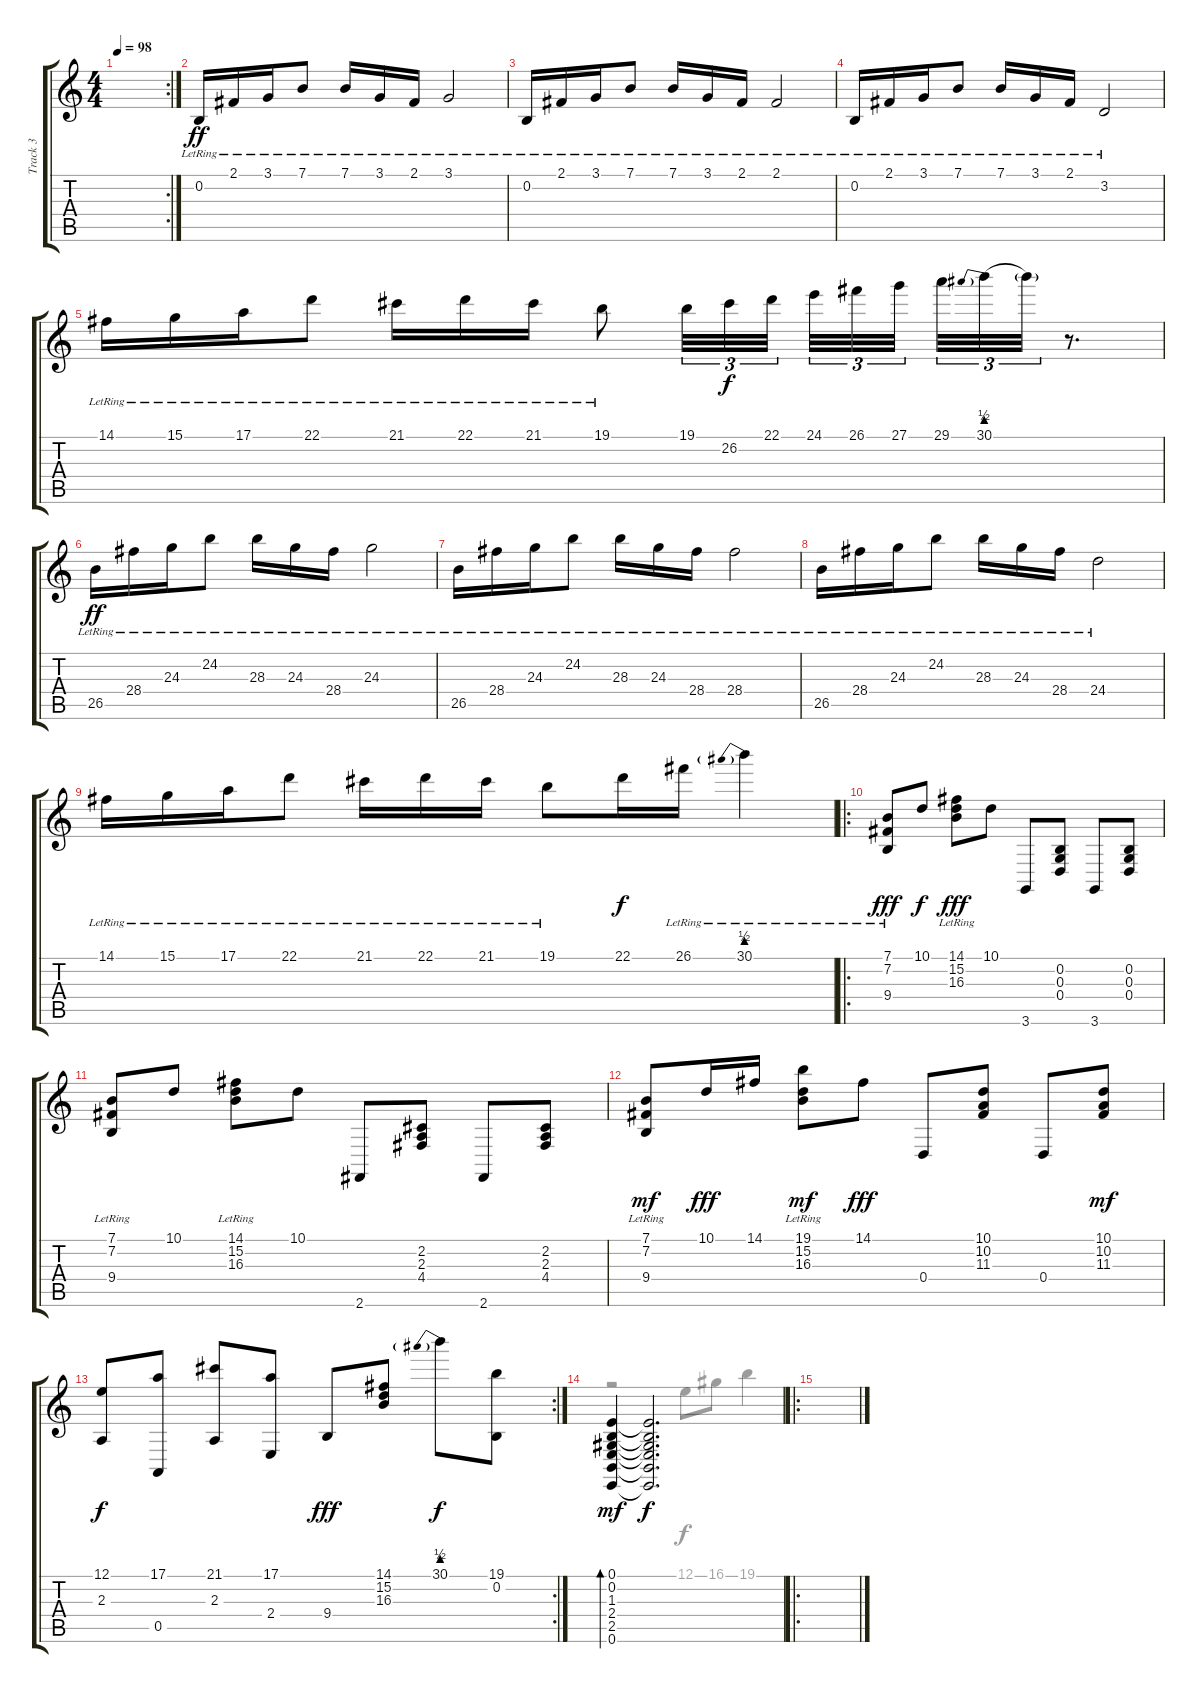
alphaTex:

\track ("Track 3" "Track 3") {instrument acousticgrandpiano}
\staff {score tabs}
\tuning (E4 B3 G3 D3 A2 E2) {hide}
\voice
\rc 2
\ts (4 4)
\tempo 98
\clef g2
\ks c
|
0.2{lr}.16{dy ff} 2.1{lr}.16 3.1{lr}.16 7.1{lr}.8 7.1{lr}.16 3.1{lr}.16 2.1{lr}.16 3.1{lr}.2 |
0.2{lr}.16 2.1{lr}.16 3.1{lr}.16 7.1{lr}.8 7.1{lr}.16 3.1{lr}.16 2.1{lr}.16 2.1{lr}.2 |
0.2{lr}.16 2.1{lr}.16 3.1{lr}.16 7.1{lr}.8 7.1{lr}.16 3.1{lr}.16 2.1{lr}.16 3.2{lr}.2 |
14.1{lr}.16 15.1{lr}.16 17.1{lr}.16 22.1{lr}.8 21.1{lr}.16 22.1{lr}.16 21.1{lr}.16 19.1{lr}.8 19.1.32{tu (3 2)} 26.2.32{tu (3 2) dy f} 22.1.32{tu (3 2) beam splitsecondary} 24.1.32{tu (3 2)} 26.1.32{tu (3 2)} 27.1.32{tu (3 2)} 29.1.32{tu (3 2)} 30.1{be (prebend 0 2 60 2)}.32{tu (3 2)} 30.1{t}.32{tu (3 2)} r.8{d} |
26.5{lr}.16{dy ff} 28.4{lr}.16 24.3{lr}.16 24.2{lr}.8 28.3{lr}.16 24.3{lr}.16 28.4{lr}.16 24.3{lr}.2 |
26.5{lr}.16 28.4{lr}.16 24.3{lr}.16 24.2{lr}.8 28.3{lr}.16 24.3{lr}.16 28.4{lr}.16 28.4{lr}.2 |
26.5{lr}.16 28.4{lr}.16 24.3{lr}.16 24.2{lr}.8 28.3{lr}.16 24.3{lr}.16 28.4{lr}.16 24.4{lr}.2 |
14.1{lr}.16 15.1{lr}.16 17.1{lr}.16 22.1{lr}.8 21.1{lr}.16 22.1{lr}.16 21.1{lr}.16 19.1{lr}.8 22.1.16{dy f} 26.1{lr}.16 30.1{be (prebend 0 2 60 2) lr}.4 |
\ro
(7.1{lr} 7.2{lr} 9.4{lr}).8{dy fff} 10.1.8{dy f} (14.1{lr} 15.2{lr} 16.3{lr}).8{dy fff} 10.1.8 3.6.8 (0.2 0.3 0.4).8 3.6.8 (0.2 0.3 0.4).8 |
(7.1{lr} 7.2{lr} 9.4{lr}).8 10.1.8 (14.1{lr} 15.2{lr} 16.3{lr}).8 10.1.8 2.6.8 (2.2 2.3 4.4).8 2.6.8 (2.2 2.3 4.4).8 |
(7.1{lr} 7.2{lr} 9.4{lr}).8{dy mf} 10.1.16{dy fff} 14.1.16 (19.1{lr} 15.2{lr} 16.3{lr}).8{dy mf} 14.1.8{dy fff} 0.4.8 (10.1 10.2 11.3).8 0.4.8 (10.1 10.2 11.3).8{dy mf} |
\rc 2
(12.1 2.3).8{dy f} (17.1 0.5).8 (21.1 2.3).8 (17.1 2.4).8 9.4.8{dy fff} (14.1 15.2 16.3).8 30.1{be (prebend 0 2 60 2)}.8{dy f} (19.1 0.2).8 |
(0.1 0.2 1.3 2.4 2.5 0.6).4{bd 240 dy mf} (0.1{t} 0.2{t} 1.3{t} 2.4{t} 2.5{t} 0.6{t}).2{d dy f} |
\ro
|
\voice
\clef g2
\ottava regular
\simile none
\ks c
|
|
|
|
|
|
|
|
|
|
|
|
|
r.2 12.1.8 16.1.8 19.1.4 |
|
